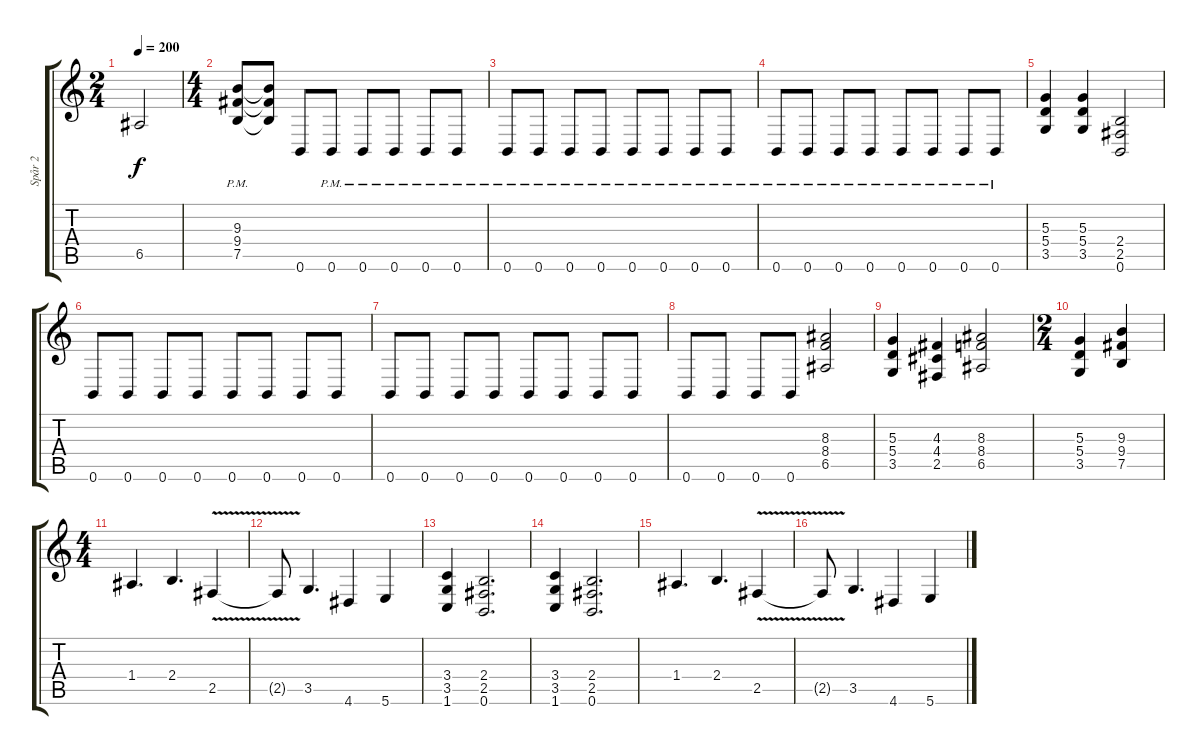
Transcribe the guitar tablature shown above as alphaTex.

\track ("Spår 2" "Spår 2") {instrument distortionguitar}
\staff {score tabs}
\tuning (B3 Gb3 D3 A2 E2 B1) {hide}
\ts (2 4)
\tempo 200
\clef g2
\ks c
6.5.2{dy f} |
\ts (4 4)
(9.3 9.4 7.5{pm}).8 (9.3{t} 9.4{t} 7.5{t}).8 0.6.8 0.6{pm}.8 0.6{pm}.8 0.6{pm}.8 0.6{pm}.8 0.6{pm}.8 |
0.6{pm}.8 0.6{pm}.8 0.6{pm}.8 0.6{pm}.8 0.6{pm}.8 0.6{pm}.8 0.6{pm}.8 0.6{pm}.8 |
0.6{pm}.8 0.6{pm}.8 0.6{pm}.8 0.6{pm}.8 0.6{pm}.8 0.6{pm}.8 0.6{pm}.8 0.6{pm}.8 |
(5.3 5.4 3.5).4 (5.3 5.4 3.5).4 (2.4 2.5 0.6).2 |
0.6.8 0.6.8 0.6.8 0.6.8 0.6.8 0.6.8 0.6.8 0.6.8 |
0.6.8 0.6.8 0.6.8 0.6.8 0.6.8 0.6.8 0.6.8 0.6.8 |
0.6.8 0.6.8 0.6.8 0.6.8 (8.3 8.4 6.5).2 |
(5.3 5.4 3.5).4 (4.3 4.4 2.5).4 (8.3 8.4 6.5).2 |
\ts (2 4)
(5.3 5.4 3.5).4 (9.3 9.4 7.5).4 |
\ts (4 4)
1.4.4{d} 2.4.4{d} 2.5{v}.4 |
2.5{t}.8 3.5.4{d} 4.6.4 5.6.4 |
(3.4 3.5 1.6).4 (2.4 2.5 0.6).2{d} |
(3.4 3.5 1.6).4 (2.4 2.5 0.6).2{d} |
1.4.4{d} 2.4.4{d} 2.5{v}.4 |
2.5{t}.8 3.5.4{d} 4.6.4 5.6.4
